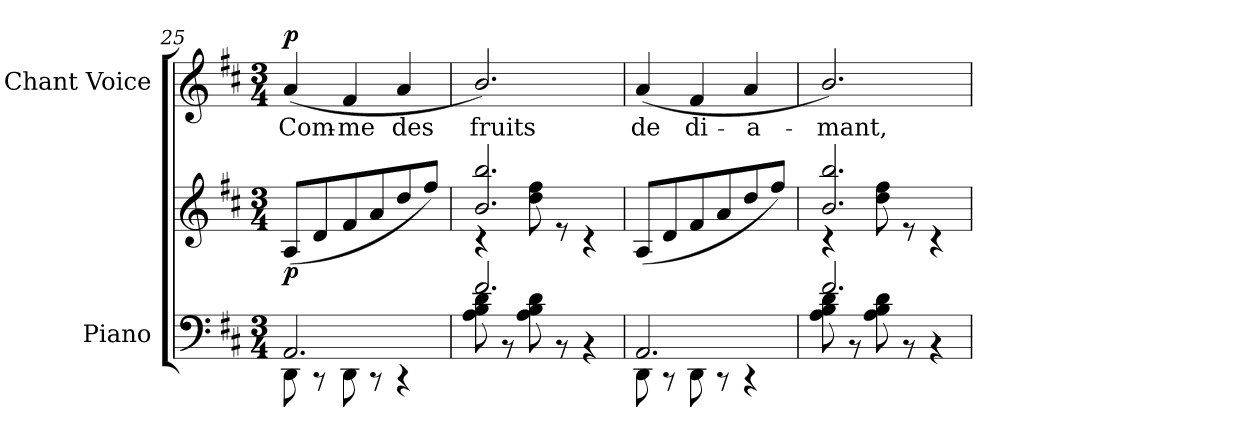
**kern	**kern	**dynam	**kern	**text	**dynam
*part2	*part2	*part2	*part1	*part1	*part1
*staff3	*staff2	*staff2/3	*staff1	*staff1	*staff1
*I"Piano	*	*	*I"Chant Voice	*	*
*I'Pno	*	*	*	*	*
*clefF4	*clefG2	*	*clefG2	*	*
*k[f#c#]	*k[f#c#]	*	*k[f#c#]	*	*
*M3/4	*M3/4	*	*M3/4	*	*
=25	=25	=25	=25	=25	=25
*^	*	*	*	*	*
!	!	!	!LO:DY:b	!	!	!LO:DY:a
2.AA/	8DD\	(8A/L	p	(>4a/	Com-	p
.	8r	8d/	.	.	.	.
.	8DD\	8f#/	.	4f#/	-me	.
.	8r	8a/	.	.	.	.
.	4r	8dd/	.	4a/	des	.
.	.	8ff#/J)	.	.	.	.
=26	=26	=26	=26	=26	=26	=26
*	*	*^	*	*	*	*
2.f#/	8A\ 8B\ 8d\	2.b/ 2.bb/	4r	.	2.b/)	fruits	.
.	8r	.	.	.	.	.	.
.	8A\ 8B\ 8d\	.	8dd\ 8ff#\	.	.	.	.
.	8r	.	8r	.	.	.	.
.	4r	.	4r	.	.	.	.
*	*	*v	*v	*	*	*	*
=27	=27	=27	=27	=27	=27	=27
2.AA/	8DD\	(8A/L	.	(>4a/	de	.
.	8r	8d/	.	.	.	.
.	8DD\	8f#/	.	4f#/	di-	.
.	8r	8a/	.	.	.	.
.	4r	8dd/	.	4a/	-a-	.
.	.	8ff#/J)	.	.	.	.
=28	=28	=28	=28	=28	=28	=28
*	*	*^	*	*	*	*
2.f#/	8A\ 8B\ 8d\	2.b/ 2.bb/	4r	.	2.b/)	-mant,	.
.	8r	.	.	.	.	.	.
.	8A\ 8B\ 8d\	.	8dd\ 8ff#\	.	.	.	.
.	8r	.	8r	.	.	.	.
.	4r	.	4r	.	.	.	.
*v	*v	*	*	*	*	*	*
*	*v	*v	*	*	*	*
=	=	=	=	=	=
*-	*-	*-	*-	*-	*-
